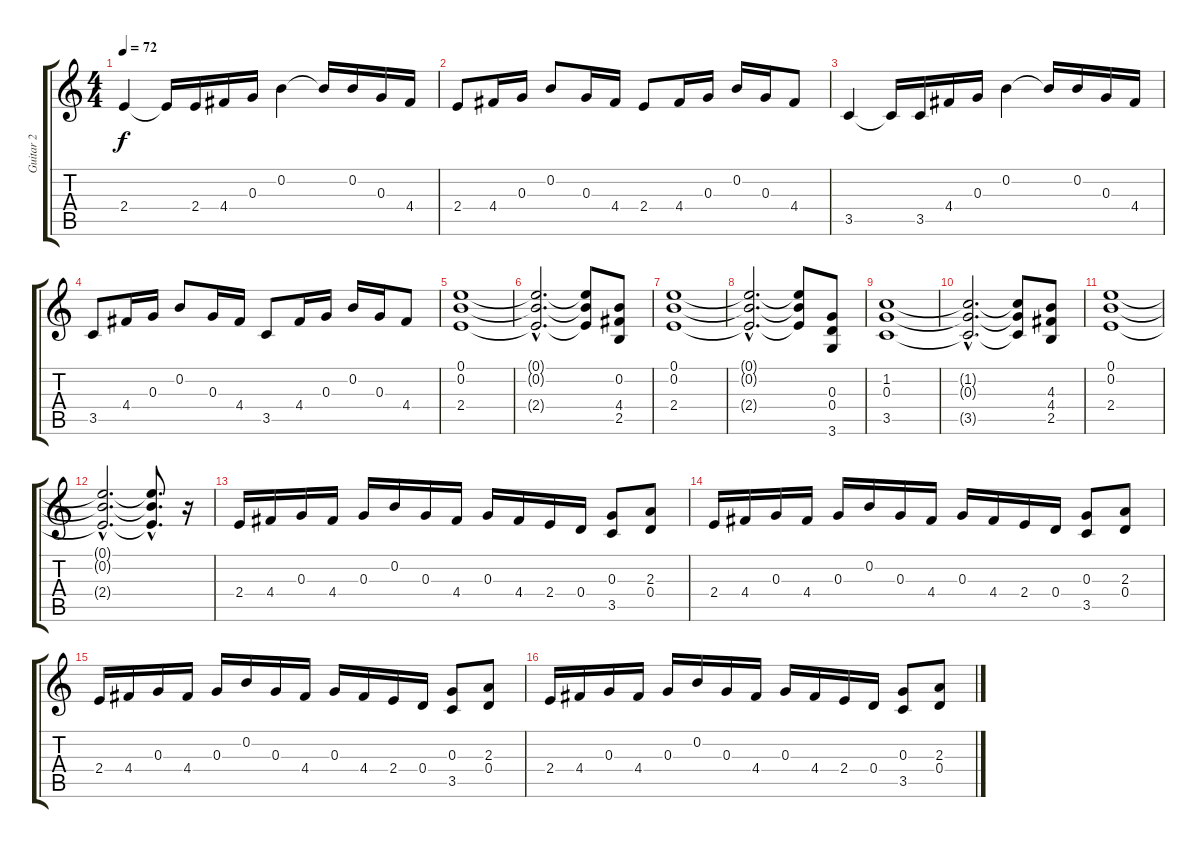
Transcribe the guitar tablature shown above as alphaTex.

\track ("Guitar 2" "Guitar 2") {instrument electricguitarjazz}
\staff {score tabs}
\tuning (E4 B3 G3 D3 A2 E2) {hide}
\ts (4 4)
\tempo 72
\clef g2
\ks c
2.4.4{dy f} 2.4{t}.16 2.4.16 4.4.16 0.3.16 0.2.4 0.2{t}.16 0.2.16 0.3.16 4.4.16 |
2.4.8 4.4.16 0.3.16 0.2.8 0.3.16 4.4.16 2.4.8 4.4.16 0.3.16 0.2.16 0.3.16 4.4.8 |
3.5.4 3.5{t}.16 3.5.16 4.4.16 0.3.16 0.2.4 0.2{t}.16 0.2.16 0.3.16 4.4.16 |
3.5.8 4.4.16 0.3.16 0.2.8 0.3.16 4.4.16 3.5.8 4.4.16 0.3.16 0.2.16 0.3.16 4.4.8 |
(0.1 0.2 2.4).1 |
(0.1{hac t} 0.2{hac t} 2.4{hac t}).2{d} (0.1{t} 0.2{t} 2.4{t}).8 (0.2 4.4 2.5).8 |
(0.1 0.2 2.4).1 |
(0.1{hac t} 0.2{hac t} 2.4{hac t}).2{d} (0.1{t} 0.2{t} 2.4{t}).8 (0.3 0.4 3.6).8 |
(1.2 0.3 3.5).1 |
(1.2{hac t} 0.3{hac t} 3.5{hac t}).2{d} (1.2{t} 0.3{t} 3.5{t}).8 (4.3 4.4 2.5).8 |
(0.1 0.2 2.4).1 |
(0.1{hac t} 0.2{hac t} 2.4{hac t}).2{d} (0.1{hac t} 0.2{hac t} 2.4{hac t}).8{d} r.16 |
2.4.16 4.4.16 0.3.16 4.4.16 0.3.16 0.2.16 0.3.16 4.4.16 0.3.16 4.4.16 2.4.16 0.4.16 (0.3 3.5).8 (2.3 0.4).8 |
2.4.16 4.4.16 0.3.16 4.4.16 0.3.16 0.2.16 0.3.16 4.4.16 0.3.16 4.4.16 2.4.16 0.4.16 (0.3 3.5).8 (2.3 0.4).8 |
2.4.16 4.4.16 0.3.16 4.4.16 0.3.16 0.2.16 0.3.16 4.4.16 0.3.16 4.4.16 2.4.16 0.4.16 (0.3 3.5).8 (2.3 0.4).8 |
2.4.16 4.4.16 0.3.16 4.4.16 0.3.16 0.2.16 0.3.16 4.4.16 0.3.16 4.4.16 2.4.16 0.4.16 (0.3 3.5).8 (2.3 0.4).8
